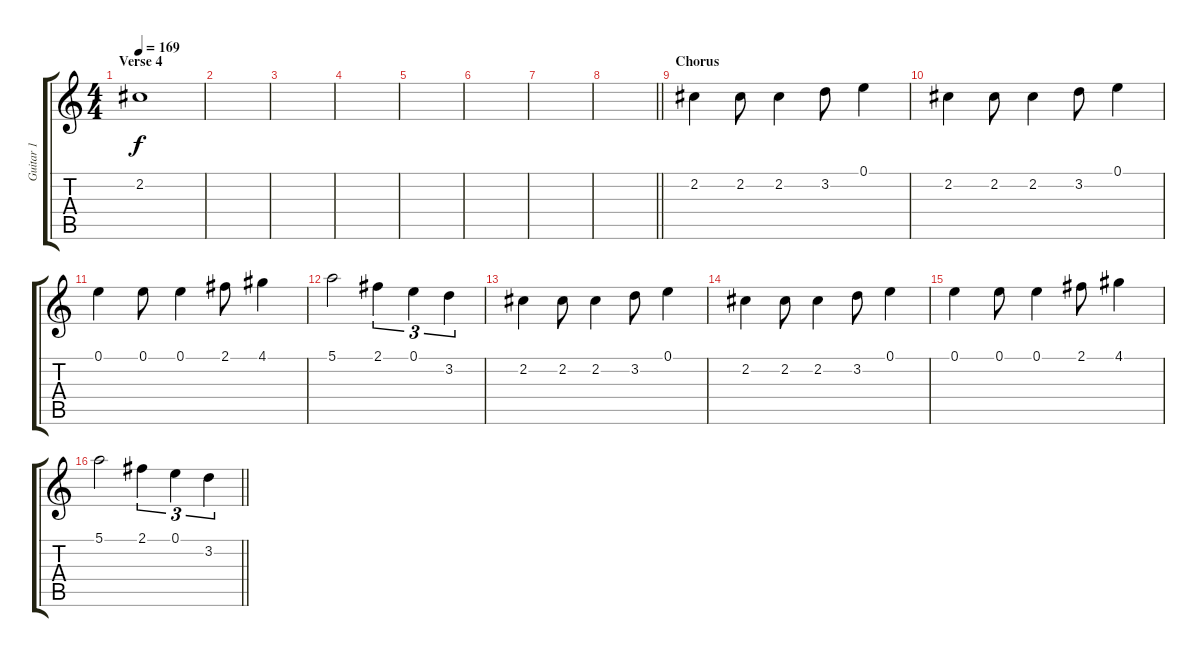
\track ("Guitar 1" "Guitar 1") {instrument overdrivenguitar}
\staff {score tabs}
\tuning (E4 B3 G3 D3 A2 E2) {hide}
\ts (4 4)
\section ("" "Verse 4")
\tempo 169
\clef g2
\ks c
2.2.1{dy f} |
|
|
|
|
|
|
\barLineRight lightlight
|
\section ("" "Chorus")
2.2.4 2.2.8 2.2.4 3.2.8 0.1.4 |
2.2.4 2.2.8 2.2.4 3.2.8 0.1.4 |
0.1.4 0.1.8 0.1.4 2.1.8 4.1.4 |
5.1.2 2.1.4{tu (3 2)} 0.1.4{tu (3 2)} 3.2.4{tu (3 2)} |
2.2.4 2.2.8 2.2.4 3.2.8 0.1.4 |
2.2.4 2.2.8 2.2.4 3.2.8 0.1.4 |
0.1.4 0.1.8 0.1.4 2.1.8 4.1.4 |
\barLineRight lightlight
5.1.2 2.1.4{tu (3 2)} 0.1.4{tu (3 2)} 3.2.4{tu (3 2)}
